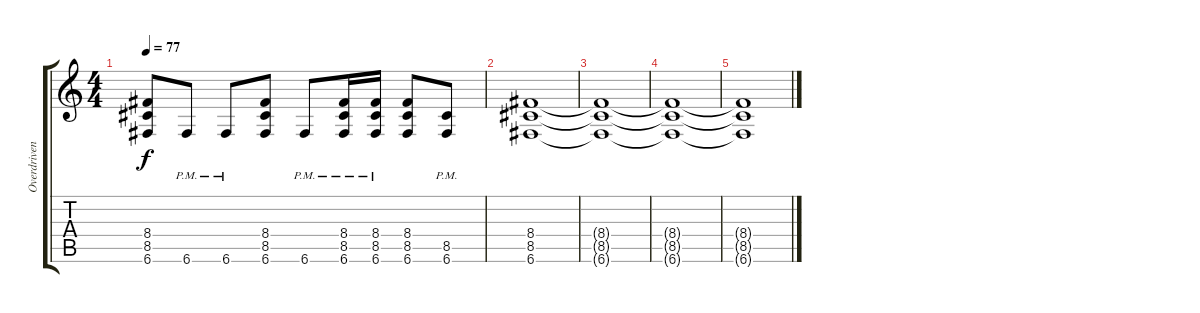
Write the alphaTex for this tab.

\track ("Overdriven Guitar 2" "Overdriven") {instrument distortionguitar}
\staff {score tabs}
\tuning (C4 G3 Eb3 Bb2 F2 C2) {hide}
\ts (4 4)
\tempo 77
\clef g2
\ks c
(8.4 8.5 6.6).8{dy f} 6.6{pm}.8 6.6{pm}.8 (8.4 8.5 6.6).8 6.6{pm}.8 (8.4{pm} 8.5{pm} 6.6{pm}).16 (8.4{pm} 8.5{pm} 6.6{pm}).16 (8.4 8.5 6.6).8 (8.5{pm} 6.6{pm}).8 |
(8.4 8.5 6.6).1 |
(8.4{t} 8.5{t} 6.6{t}).1 |
(8.4{t} 8.5{t} 6.6{t}).1 |
(8.4{t} 8.5{t} 6.6{t}).1
